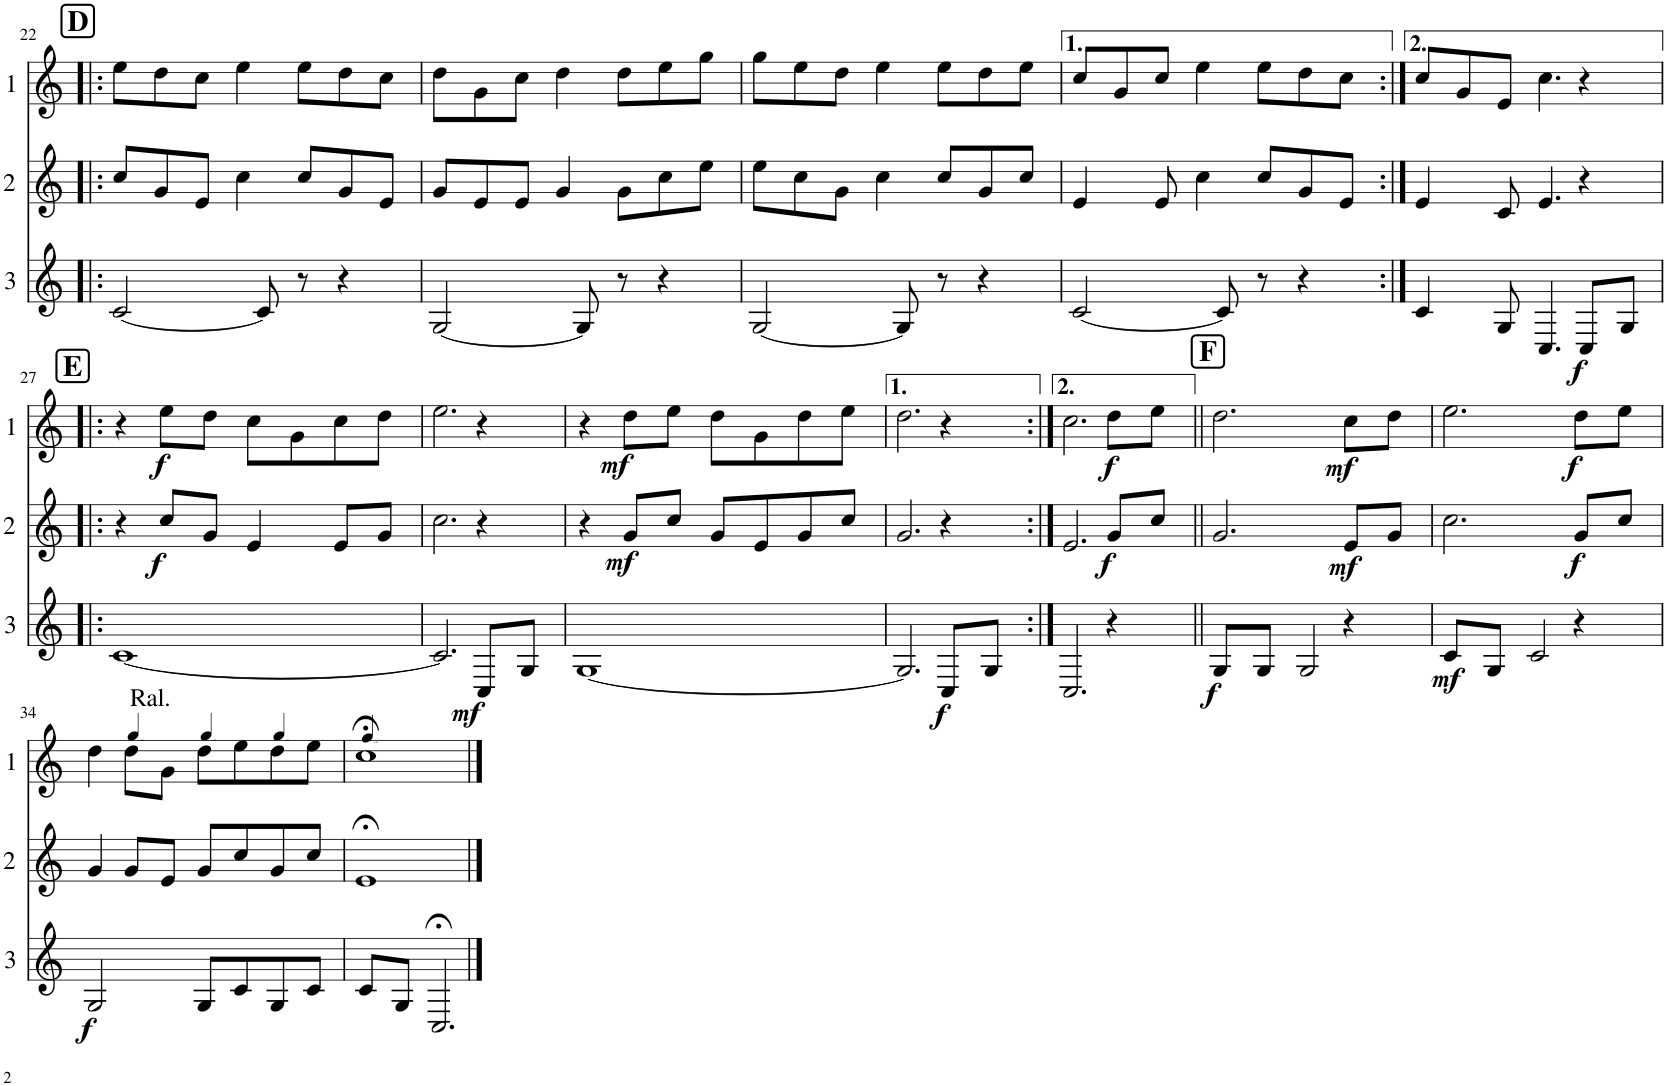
**kern	**dynam	**kern	**dynam	**kern	**dynam
*part3	*part3	*part2	*part2	*part1	*part1
*staff3	*staff3	*staff2	*staff2	*staff1	*staff1
*I"Cor 3	*	*I"Cor 2	*	*I"Cor 1	*
!!LO:PB:g=z
*clefG2	*	*clefG2	*	*clefG2	*
*Trd4c7	*	*Trd4c7	*	*Trd4c7	*
*k[]	*	*k[]	*	*k[]	*
*M4/4	*	*M4/4	*	*M4/4	*
!!LO:REH:place=s1:a:B:cj:fs=14:t=D
=22!|:	=22!|:	=22!|:	=22!|:	=22!|:	=22!|:
[2c/	.	8cc/L	.	8ee\L	.
.	.	8g/	.	8dd\	.
.	.	8e/J	.	8cc\J	.
.	.	4cc\	.	4ee\	.
8c/]	.	.	.	.	.
8r	.	8cc/L	.	8ee\L	.
4r	.	8g/	.	8dd\	.
.	.	8e/J	.	8cc\J	.
=23	=23	=23	=23	=23	=23
[2G/	.	8g/L	.	8dd\L	.
.	.	8e/	.	8g\	.
.	.	8e/J	.	8cc\J	.
.	.	4g/	.	4dd\	.
8G/]	.	.	.	.	.
8r	.	8g\L	.	8dd\L	.
4r	.	8cc\	.	8ee\	.
.	.	8ee\J	.	8gg\J	.
=24	=24	=24	=24	=24	=24
[2G/	.	8ee\L	.	8gg\L	.
.	.	8cc\	.	8ee\	.
.	.	8g\J	.	8dd\J	.
.	.	4cc\	.	4ee\	.
8G/]	.	.	.	.	.
8r	.	8cc/L	.	8ee\L	.
4r	.	8g/	.	8dd\	.
.	.	8cc/J	.	8ee\J	.
=25	=25	=25	=25	=25	=25
[2c/	.	4e/	.	8cc/L	.
.	.	.	.	8g/	.
.	.	8e/	.	8cc/J	.
.	.	4cc\	.	4ee\	.
8c/]	.	.	.	.	.
8r	.	8cc/L	.	8ee\L	.
4r	.	8g/	.	8dd\	.
.	.	8e/J	.	8cc\J	.
=26:|!	=26:|!	=26:|!	=26:|!	=26:|!	=26:|!
4c/	.	4e/	.	8cc/L	.
.	.	.	.	8g/	.
8G/	.	8c/	.	8e/J	.
4.C/	.	4.e/	.	4.cc\	.
!	!LO:DY:b	!	!	!	!
8C/L	f	4r	.	4r	.
8G/J	.	.	.	.	.
!!LO:LB:g=z
!!LO:REH:place=s1:a:B:cj:fs=14:t=E
=27!|:	=27!|:	=27!|:	=27!|:	=27!|:	=27!|:
[1c	.	4r	.	4r	.
!	!	!	!LO:DY:b	!	!LO:DY:b
.	.	8cc/L	f	8ee\L	f
.	.	8g/J	.	8dd\J	.
.	.	4e/	.	8cc\L	.
.	.	.	.	8g\	.
.	.	8e/L	.	8cc\	.
.	.	8g/J	.	8dd\J	.
=28	=28	=28	=28	=28	=28
2.c/]	.	2.cc\	.	2.ee\	.
!	!LO:DY:b	!	!	!	!
8C/L	mf	4r	.	4r	.
8G/J	.	.	.	.	.
=29	=29	=29	=29	=29	=29
[1G	.	4r	.	4r	.
!	!	!	!LO:DY:b	!	!LO:DY:b
.	.	8g/L	mf	8dd\L	mf
.	.	8cc/J	.	8ee\J	.
.	.	8g/L	.	8dd\L	.
.	.	8e/	.	8g\	.
.	.	8g/	.	8dd\	.
.	.	8cc/J	.	8ee\J	.
=30	=30	=30	=30	=30	=30
2.G/]	.	2.g/	.	2.dd\	.
!	!LO:DY:b	!	!	!	!
8C/L	f	4r	.	4r	.
8G/J	.	.	.	.	.
=31:|!	=31:|!	=31:|!	=31:|!	=31:|!	=31:|!
2.C/	.	2.e/	.	2.cc\	.
!	!	!	!LO:DY:b	!	!LO:DY:b
4r	.	8g/L	f	8dd\L	f
.	.	8cc/J	.	8ee\J	.
!!LO:REH:place=s1:a:B:cj:fs=14:t=F
=32||	=32||	=32||	=32||	=32||	=32||
!	!LO:DY:b	!	!	!	!
8G/L	f	2.g/	.	2.dd\	.
8G/J	.	.	.	.	.
2G/	.	.	.	.	.
!	!	!	!LO:DY:b	!	!LO:DY:b
4r	.	8e/L	mf	8cc\L	mf
.	.	8g/J	.	8dd\J	.
=33	=33	=33	=33	=33	=33
!	!LO:DY:b	!	!	!	!
8c/L	mf	2.cc\	.	2.ee\	.
8G/J	.	.	.	.	.
2c/	.	.	.	.	.
!	!	!	!LO:DY:b	!	!LO:DY:b
4r	.	8g/L	f	8dd\L	f
.	.	8cc/J	.	8ee\J	.
!!LO:LB:g=z
=34	=34	=34	=34	=34	=34
!	!LO:DY:b	!	!	!	!
2G/	f	4g/	.	4dd\	.
*	*	*	*	*MM68	*
!	!	!	!	!LO:TX:a:t=Ral.	!
.	.	8g/L	.	8dd\L	.
.	.	8e/J	.	8g\J	.
*	*	*	*	*MM62	*
8G/L	.	8g/L	.	8dd\L	.
8c/	.	8cc/	.	8ee\	.
*	*	*	*	*MM56	*
8G/	.	8g/	.	8dd\	.
8c/J	.	8cc/J	.	8ee\J	.
=35	=35	=35	=35	=35	=35
*	*	*	*	*MM50	*
8c/L	.	1e;<	.	1cc;<	.
8G/J	.	.	.	.	.
2.C;</	.	.	.	.	.
==	==	==	==	==	==
*-	*-	*-	*-	*-	*-
